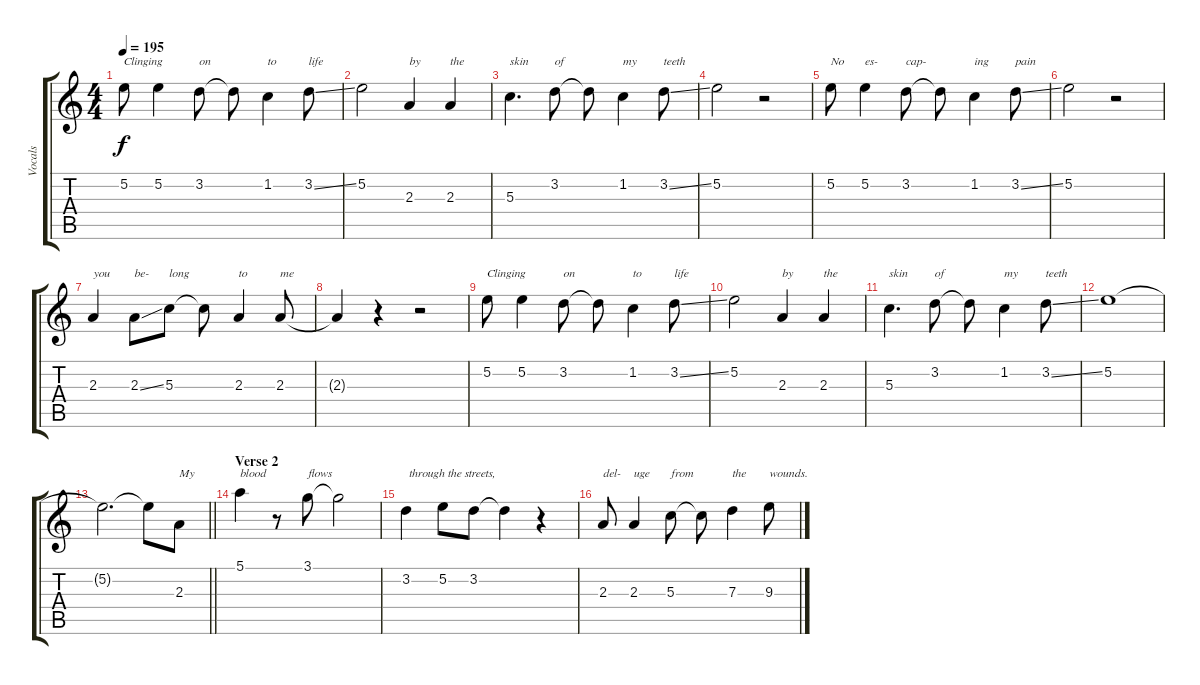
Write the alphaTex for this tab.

\track ("Vocals" "Vocals") {instrument overdrivenguitar}
\staff {score tabs}
\tuning (E4 B3 G3 D3 A2 E2) {hide}
\ts (4 4)
\tempo 195
\clef g2
\ks c
5.2.8{txt "Clinging" dy f} 5.2.4 3.2.8{txt "on"} 3.2{t}.8 1.2.4{txt "to"} 3.2{ss}.8{txt "life"} |
5.2.2 2.3.4{txt "by"} 2.3.4{txt "the"} |
5.3.4{d txt "skin"} 3.2.8{txt "of"} 3.2{t}.8 1.2.4{txt "my"} 3.2{ss}.8{txt "teeth"} |
5.2.2 r.2 |
5.2.8{txt "No"} 5.2.4{txt "es-"} 3.2.8{txt "cap-"} 3.2{t}.8 1.2.4{txt "ing"} 3.2{ss}.8{txt "pain"} |
5.2.2 r.2 |
2.3.4{txt "you"} 2.3{ss}.8{txt "be-"} 5.3.8{txt "long"} 5.3{t}.8 2.3.4{txt "to"} 2.3.8{txt "me"} |
2.3{t}.4 r.4 r.2 |
5.2.8{txt "Clinging"} 5.2.4 3.2.8{txt "on"} 3.2{t}.8 1.2.4{txt "to"} 3.2{ss}.8{txt "life"} |
5.2.2 2.3.4{txt "by"} 2.3.4{txt "the"} |
5.3.4{d txt "skin"} 3.2.8{txt "of"} 3.2{t}.8 1.2.4{txt "my"} 3.2{ss}.8{txt "teeth"} |
5.2.1 |
\barLineRight lightlight
5.2{t}.2{d} 5.2{t}.8 2.3.8{txt "My"} |
\section ("" "Verse 2")
5.1.4{txt "blood"} r.8 3.1.8{txt "flows"} 3.1{t}.2 |
3.2.4{txt " through the streets,"} 5.2.8 3.2.8 3.2{t}.4 r.4 |
2.3.8{txt "del-"} 2.3.4{txt "uge"} 5.3.8{txt "from"} 5.3{t}.8 7.3.4{txt "the"} 9.3.8{txt "wounds."}
